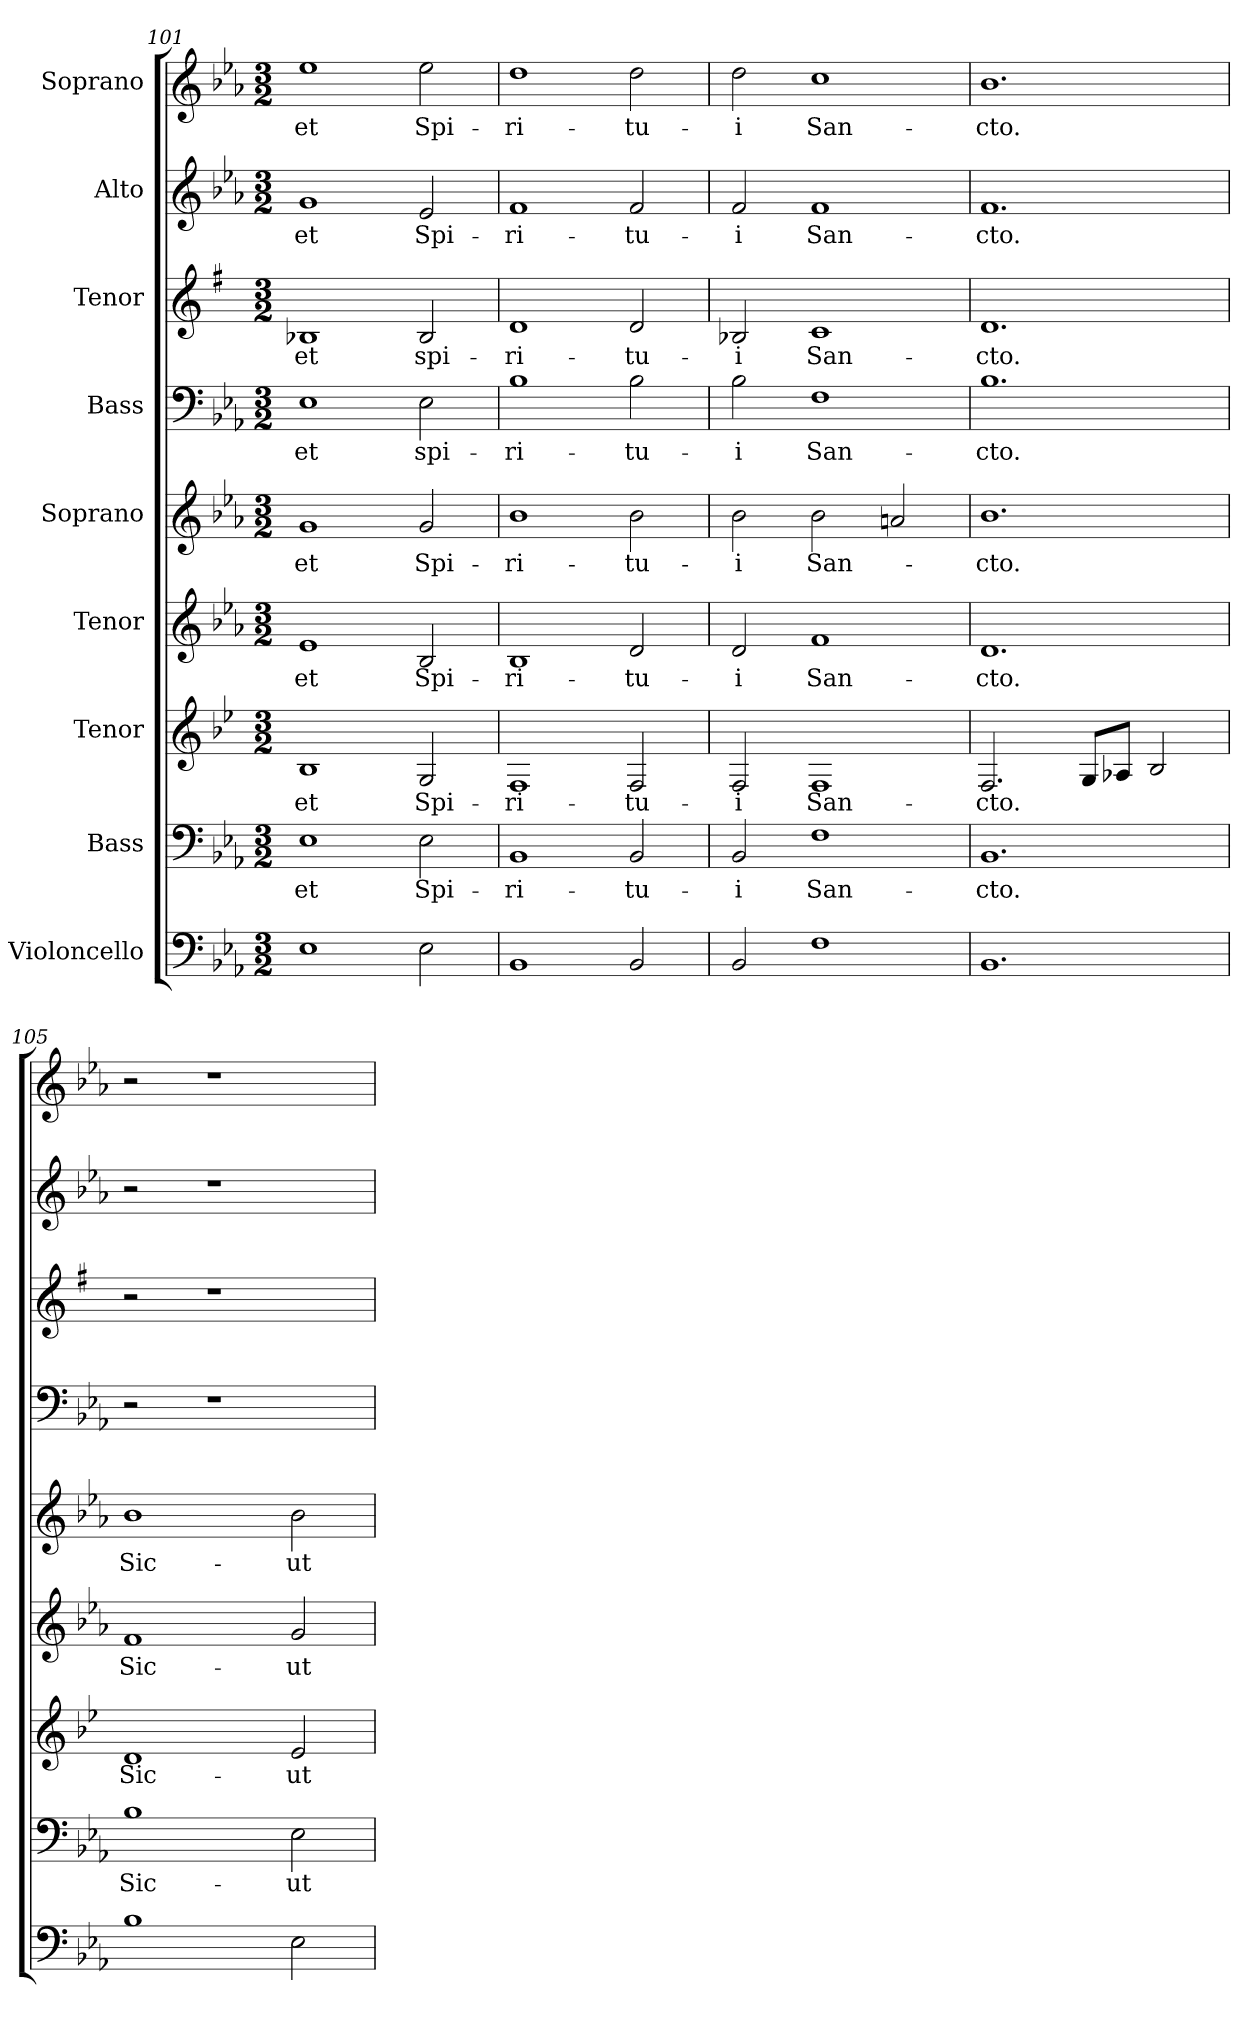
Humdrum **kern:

**kern	**kern	**text	**kern	**text	**kern	**text	**kern	**text	**kern	**text	**kern	**text	**kern	**text	**kern	**text
*part9	*part8	*part8	*part7	*part7	*part6	*part6	*part5	*part5	*part4	*part4	*part3	*part3	*part2	*part2	*part1	*part1
*staff9	*staff8	*staff8	*staff7	*staff7	*staff6	*staff6	*staff5	*staff5	*staff4	*staff4	*staff3	*staff3	*staff2	*staff2	*staff1	*staff1
*I"Violoncello	*I"Bass	*	*I"Tenor	*	*I"Tenor	*	*I"Soprano	*	*I"Bass	*	*I"Tenor	*	*I"Alto	*	*I"Soprano	*
*clefF4	*clefF4	*	*clefG2	*	*clefG2	*	*clefG2	*	*clefF4	*	*clefG2	*	*clefG2	*	*clefG2	*
*k[b-e-a-]	*k[b-e-a-]	*	*k[b-e-]	*	*k[b-e-a-]	*	*k[b-e-a-]	*	*k[b-e-a-]	*	*k[f#]	*	*k[b-e-a-]	*	*k[b-e-a-]	*
*M3/2	*M3/2	*	*M3/2	*	*M3/2	*	*M3/2	*	*M3/2	*	*M3/2	*	*M3/2	*	*M3/2	*
=101	=101	=101	=101	=101	=101	=101	=101	=101	=101	=101	=101	=101	=101	=101	=101	=101
1E-	1E-	et	1B-	et	1e-	et	1g	et	1E-	et	1B-X	et	1g	et	1ee-	et
2E-\	2E-\	Spi-	2G/	Spi-	2B-/	Spi-	2g/	Spi-	2E-\	spi-	2B-/	spi-	2e-/	Spi-	2ee-\	Spi-
=102	=102	=102	=102	=102	=102	=102	=102	=102	=102	=102	=102	=102	=102	=102	=102	=102
1BB-	1BB-	-ri-	1F	-ri-	1B-	-ri-	1b-	-ri-	1B-	-ri-	1d	-ri-	1f	-ri-	1dd	-ri-
2BB-/	2BB-/	-tu-	2F/	-tu-	2d/	-tu-	2b-\	-tu-	2B-\	-tu-	2d/	-tu-	2f/	-tu-	2dd\	-tu-
=103	=103	=103	=103	=103	=103	=103	=103	=103	=103	=103	=103	=103	=103	=103	=103	=103
2BB-/	2BB-/	-i	2F/	-i	2d/	-i	2b-\	-i	2B-\	-i	2B-X/	-i	2f/	-i	2dd\	-i
1F	1F	San-	1F	San-	1f	San-	2b-\	San-	1F	San-	1c	San-	1f	San-	1cc	San-
.	.	.	.	.	.	.	2an/	.	.	.	.	.	.	.	.	.
!!LO:PB:g=z
=104	=104	=104	=104	=104	=104	=104	=104	=104	=104	=104	=104	=104	=104	=104	=104	=104
1.BB-	1.BB-	-cto.	2.F/	-cto.	1.d	-cto.	1.b-	-cto.	1.B-	-cto.	1.d	-cto.	1.f	-cto.	1.b-	-cto.
.	.	.	8G/L	.	.	.	.	.	.	.	.	.	.	.	.	.
.	.	.	8A-X/J	.	.	.	.	.	.	.	.	.	.	.	.	.
.	.	.	2B-/	.	.	.	.	.	.	.	.	.	.	.	.	.
=105	=105	=105	=105	=105	=105	=105	=105	=105	=105	=105	=105	=105	=105	=105	=105	=105
1B-	1B-	Sic-	1d	Sic-	1f	Sic-	1b-	Sic-	2r	.	2r	.	2r	.	2r	.
.	.	.	.	.	.	.	.	.	1r	.	1r	.	1r	.	1r	.
2E-\	2E-\	-ut	2e-/	-ut	2g/	-ut	2b-\	-ut	.	.	.	.	.	.	.	.
=	=	=	=	=	=	=	=	=	=	=	=	=	=	=	=	=
*-	*-	*-	*-	*-	*-	*-	*-	*-	*-	*-	*-	*-	*-	*-	*-	*-
